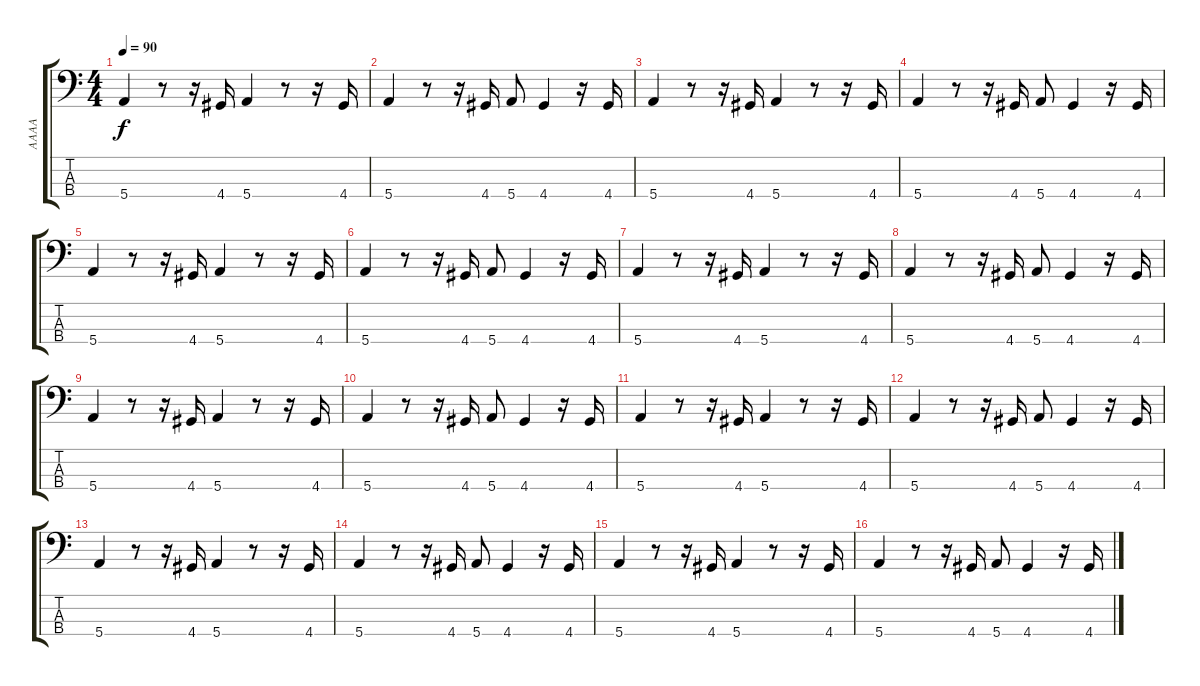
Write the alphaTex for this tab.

\track ("AAAA" "AAAA") {instrument electricbassfinger}
\staff {score tabs}
\tuning (G2 D2 A1 E1) {hide}
\ts (4 4)
\tempo 90
\clef f4
\ks c
5.4.4{dy f} r.8 r.16 4.4.16 5.4.4 r.8 r.16 4.4.16 |
5.4.4 r.8 r.16 4.4.16 5.4.8 4.4.4 r.16 4.4.16 |
5.4.4 r.8 r.16 4.4.16 5.4.4 r.8 r.16 4.4.16 |
5.4.4 r.8 r.16 4.4.16 5.4.8 4.4.4 r.16 4.4.16 |
5.4.4 r.8 r.16 4.4.16 5.4.4 r.8 r.16 4.4.16 |
5.4.4 r.8 r.16 4.4.16 5.4.8 4.4.4 r.16 4.4.16 |
5.4.4 r.8 r.16 4.4.16 5.4.4 r.8 r.16 4.4.16 |
5.4.4 r.8 r.16 4.4.16 5.4.8 4.4.4 r.16 4.4.16 |
5.4.4 r.8 r.16 4.4.16 5.4.4 r.8 r.16 4.4.16 |
5.4.4 r.8 r.16 4.4.16 5.4.8 4.4.4 r.16 4.4.16 |
5.4.4 r.8 r.16 4.4.16 5.4.4 r.8 r.16 4.4.16 |
5.4.4 r.8 r.16 4.4.16 5.4.8 4.4.4 r.16 4.4.16 |
5.4.4 r.8 r.16 4.4.16 5.4.4 r.8 r.16 4.4.16 |
5.4.4 r.8 r.16 4.4.16 5.4.8 4.4.4 r.16 4.4.16 |
5.4.4 r.8 r.16 4.4.16 5.4.4 r.8 r.16 4.4.16 |
5.4.4 r.8 r.16 4.4.16 5.4.8 4.4.4 r.16 4.4.16
